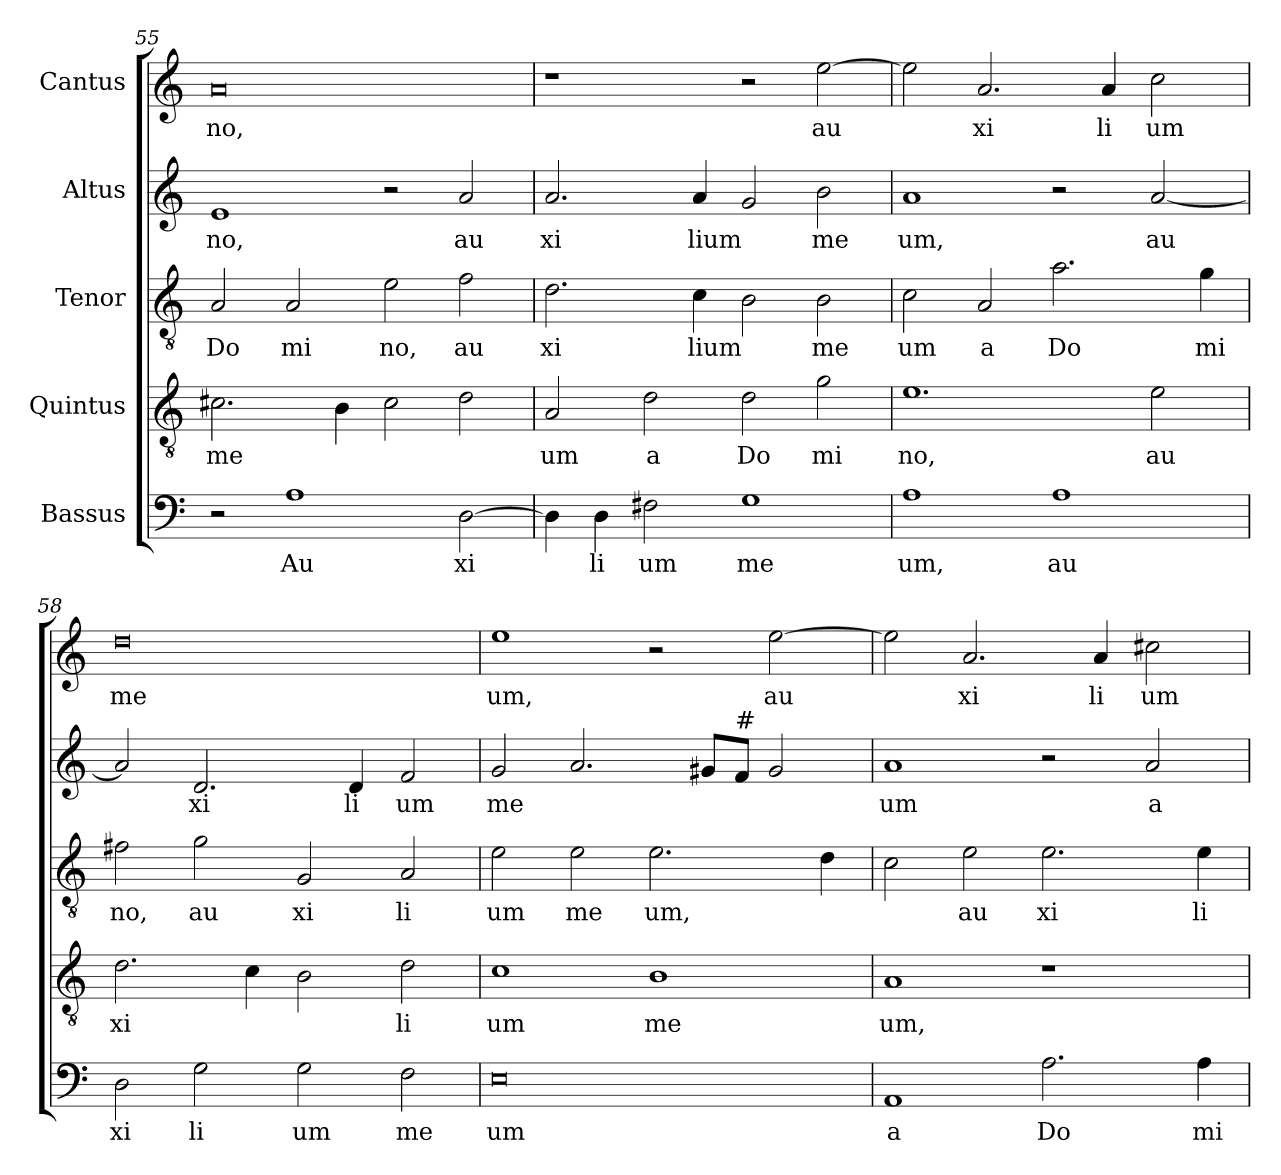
**kern	**text	**kern	**text	**kern	**text	**kern	**text	**kern	**text
*part5	*part5	*part4	*part4	*part3	*part3	*part2	*part2	*part1	*part1
*staff5	*staff5	*staff4	*staff4	*staff3	*staff3	*staff2	*staff2	*staff1	*staff1
*I"Bassus	*	*I"Quintus	*	*I"Tenor	*	*I"Altus	*	*I"Cantus	*
*clefF4	*	*clefGv2	*	*clefGv2	*	*clefG2	*	*clefG2	*
*k[]	*	*k[]	*	*k[]	*	*k[]	*	*k[]	*
=55	=55	=55	=55	=55	=55	=55	=55	=55	=55
!	!	!	!LO:LY:b	!	!LO:LY:b	!	!LO:LY:b	!	!LO:LY:b
2r	.	2.c#X\	me	2A/	Do	1e	no,	0a	no,
!	!LO:LY:b	!	!	!	!LO:LY:b	!	!	!	!
1A	Au	.	.	2A/	mi	.	.	.	.
.	.	4B\	.	.	.	.	.	.	.
!	!	!	!	!	!LO:LY:b	!	!	!	!
.	.	2c#\	.	2e\	no,	2r	.	.	.
!	!LO:LY:b	!	!	!	!LO:LY:b	!	!LO:LY:b	!	!
[>2D\	xi	2d\	.	2f\	au	2a/	au	.	.
=56	=56	=56	=56	=56	=56	=56	=56	=56	=56
!	!	!	!LO:LY:b	!	!LO:LY:b	!	!LO:LY:b	!	!
4D\]	.	2A/	um	2.d\	xi	2.a/	xi	1r	.
!	!LO:LY:b	!	!	!	!	!	!	!	!
4D\	li	.	.	.	.	.	.	.	.
!	!LO:LY:b	!	!LO:LY:b	!	!	!	!	!	!
2F#X\	um	2d\	a	.	.	.	.	.	.
!	!	!	!	!	!LO:LY:b	!	!LO:LY:b	!	!
.	.	.	.	4c\	lium	4a/	lium	.	.
!	!LO:LY:b	!	!LO:LY:b	!	!	!	!	!	!
1G	me	2d\	Do	2B\	.	2g/	.	2r	.
!	!	!	!LO:LY:b	!	!LO:LY:b	!	!LO:LY:b	!	!LO:LY:b
.	.	2g\	mi	2B\	me	2b\	me	[>2ee\	au
!!LO:LB:g=z
=57	=57	=57	=57	=57	=57	=57	=57	=57	=57
!	!LO:LY:b	!	!LO:LY:b	!	!LO:LY:b	!	!LO:LY:b	!	!
1A	um,	1.e	no,	2c\	um	1a	um,	2ee\]	.
!	!	!	!	!	!LO:LY:b	!	!	!	!LO:LY:b
.	.	.	.	2A/	a	.	.	2.a/	xi
!	!LO:LY:b	!	!	!	!LO:LY:b	!	!	!	!
1A	au	.	.	2.a\	Do	2r	.	.	.
!	!	!	!	!	!	!	!	!	!LO:LY:b
.	.	.	.	.	.	.	.	4a/	li
!	!	!	!LO:LY:b	!	!	!	!LO:LY:b	!	!LO:LY:b
.	.	2e\	au	.	.	[<2a/	au	2cc\	um
!	!	!	!	!	!LO:LY:b	!	!	!	!
.	.	.	.	4g\	mi	.	.	.	.
=58	=58	=58	=58	=58	=58	=58	=58	=58	=58
!	!LO:LY:b	!	!LO:LY:b	!	!LO:LY:b	!	!	!	!LO:LY:b
2D\	xi	2.d\	xi	2f#X\	no,	2a/]	.	0dd	me
!	!LO:LY:b	!	!	!	!LO:LY:b	!	!LO:LY:b	!	!
2G\	li	.	.	2g\	au	2.d/	xi	.	.
.	.	4c\	.	.	.	.	.	.	.
!	!LO:LY:b	!	!	!	!LO:LY:b	!	!	!	!
2G\	um	2B\	.	2G/	xi	.	.	.	.
!	!	!	!	!	!	!	!LO:LY:b	!	!
.	.	.	.	.	.	4d/	li	.	.
!	!LO:LY:b	!	!LO:LY:b	!	!LO:LY:b	!	!LO:LY:b	!	!
2F\	me	2d\	li	2A/	li	2f/	um	.	.
=59	=59	=59	=59	=59	=59	=59	=59	=59	=59
!	!LO:LY:b	!	!LO:LY:b	!	!LO:LY:b	!	!LO:LY:b	!	!LO:LY:b
0E	um	1c	um	2e\	um	2g/	me	1ee	um,
!	!	!	!	!	!LO:LY:b	!	!	!	!
.	.	.	.	2e\	me	2.a/	.	.	.
!	!	!	!LO:LY:b	!	!LO:LY:b	!	!	!	!
.	.	1B	me	2.e\	um,	.	.	2r	.
.	.	.	.	.	.	8g#X/L	.	.	.
!	!	!	!	!	!	!LO:TX:a:t=#	!	!	!
.	.	.	.	.	.	8f/J	.	.	.
!	!	!	!	!	!	!	!	!	!LO:LY:b
.	.	.	.	.	.	2g#/	.	[>2ee\	au
.	.	.	.	4d\	.	.	.	.	.
=60	=60	=60	=60	=60	=60	=60	=60	=60	=60
!	!LO:LY:b	!	!LO:LY:b	!	!	!	!LO:LY:b	!	!
1AA	a	1A	um,	2c\	.	1a	um	2ee\]	.
!	!	!	!	!	!LO:LY:b	!	!	!	!LO:LY:b
.	.	.	.	2e\	au	.	.	2.a/	xi
!	!LO:LY:b	!	!	!	!LO:LY:b	!	!	!	!
2.A\	Do	1r	.	2.e\	xi	2r	.	.	.
!	!	!	!	!	!	!	!	!	!LO:LY:b
.	.	.	.	.	.	.	.	4a/	li
!	!	!	!	!	!	!	!LO:LY:b	!	!LO:LY:b
.	.	.	.	.	.	2a/	a	2cc#X\	um
!	!LO:LY:b	!	!	!	!LO:LY:b	!	!	!	!
4A\	mi	.	.	4e\	li	.	.	.	.
=	=	=	=	=	=	=	=	=	=
*-	*-	*-	*-	*-	*-	*-	*-	*-	*-
